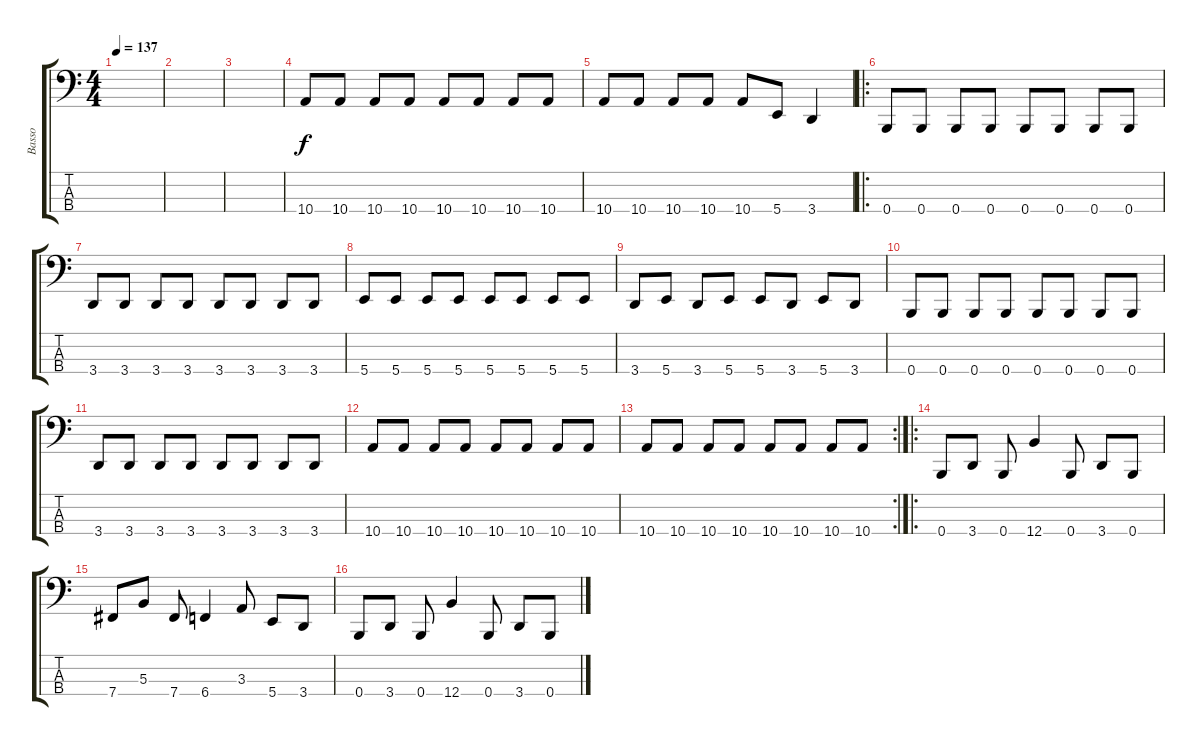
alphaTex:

\track ("Basso" "Basso") {instrument electricbasspick}
\staff {score tabs}
\tuning (E2 B1 Gb1 B0) {hide}
\ts (4 4)
\tempo 137
\clef f4
\ks c
|
|
|
10.4.8 10.4.8 10.4.8 10.4.8 10.4.8 10.4.8 10.4.8 10.4.8 |
10.4.8 10.4.8 10.4.8 10.4.8 10.4.8 5.4.8 3.4.4 |
\ro
0.4.8 0.4.8 0.4.8 0.4.8 0.4.8 0.4.8 0.4.8 0.4.8 |
3.4.8 3.4.8 3.4.8 3.4.8 3.4.8 3.4.8 3.4.8 3.4.8 |
5.4.8 5.4.8 5.4.8 5.4.8 5.4.8 5.4.8 5.4.8 5.4.8 |
3.4.8 5.4.8 3.4.8 5.4.8 5.4.8 3.4.8 5.4.8 3.4.8 |
0.4.8 0.4.8 0.4.8 0.4.8 0.4.8 0.4.8 0.4.8 0.4.8 |
3.4.8 3.4.8 3.4.8 3.4.8 3.4.8 3.4.8 3.4.8 3.4.8 |
10.4.8 10.4.8 10.4.8 10.4.8 10.4.8 10.4.8 10.4.8 10.4.8 |
\rc 2
10.4.8 10.4.8 10.4.8 10.4.8 10.4.8 10.4.8 10.4.8 10.4.8 |
\ro
0.4.8 3.4.8 0.4.8 12.4.4 0.4.8 3.4.8 0.4.8 |
7.4.8 5.3.8 7.4.8 6.4.4 3.3.8 5.4.8 3.4.8 |
0.4.8 3.4.8 0.4.8 12.4.4 0.4.8 3.4.8 0.4.8
